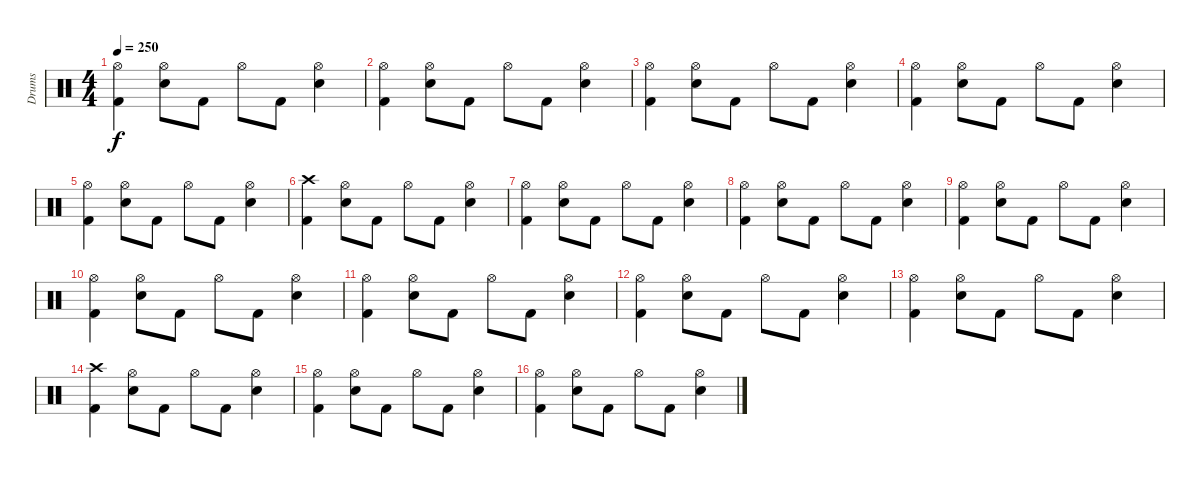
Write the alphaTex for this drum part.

\track ("Drums" "Drums") {instrument percussion}
\staff {score}
\articulation defaults
\ts (4 4)
\tempo 250
\clef neutral
\ks c
("Hi-Hat (open)" "Kick (hit) 2").4{dy f} ("Hi-Hat (open)" "Electric Snare (hit)").8 "Kick (hit) 2".8 "Hi-Hat (open)".8 "Kick (hit) 2".8 ("Hi-Hat (open)" "Electric Snare (hit)").4 |
("Hi-Hat (open)" "Kick (hit) 2").4 ("Hi-Hat (open)" "Electric Snare (hit)").8 "Kick (hit) 2".8 "Hi-Hat (open)".8 "Kick (hit) 2".8 ("Hi-Hat (open)" "Electric Snare (hit)").4 |
("Hi-Hat (open)" "Kick (hit) 2").4 ("Hi-Hat (open)" "Electric Snare (hit)").8 "Kick (hit) 2".8 "Hi-Hat (open)".8 "Kick (hit) 2".8 ("Hi-Hat (open)" "Electric Snare (hit)").4 |
("Hi-Hat (open)" "Kick (hit) 2").4 ("Hi-Hat (open)" "Electric Snare (hit)").8 "Kick (hit) 2".8 "Hi-Hat (open)".8 "Kick (hit) 2".8 ("Hi-Hat (open)" "Electric Snare (hit)").4 |
("Hi-Hat (open)" "Kick (hit) 2").4 ("Hi-Hat (open)" "Electric Snare (hit)").8 "Kick (hit) 2".8 "Hi-Hat (open)".8 "Kick (hit) 2".8 ("Hi-Hat (open)" "Electric Snare (hit)").4 |
("Crash high (hit)" "Kick (hit) 2").4 ("Hi-Hat (open)" "Electric Snare (hit)").8 "Kick (hit) 2".8 "Hi-Hat (open)".8 "Kick (hit) 2".8 ("Hi-Hat (open)" "Electric Snare (hit)").4 |
("Hi-Hat (open)" "Kick (hit) 2").4 ("Hi-Hat (open)" "Electric Snare (hit)").8 "Kick (hit) 2".8 "Hi-Hat (open)".8 "Kick (hit) 2".8 ("Hi-Hat (open)" "Electric Snare (hit)").4 |
("Hi-Hat (open)" "Kick (hit) 2").4 ("Hi-Hat (open)" "Electric Snare (hit)").8 "Kick (hit) 2".8 "Hi-Hat (open)".8 "Kick (hit) 2".8 ("Hi-Hat (open)" "Electric Snare (hit)").4 |
("Hi-Hat (open)" "Kick (hit) 2").4 ("Hi-Hat (open)" "Electric Snare (hit)").8 "Kick (hit) 2".8 "Hi-Hat (open)".8 "Kick (hit) 2".8 ("Hi-Hat (open)" "Electric Snare (hit)").4 |
("Hi-Hat (open)" "Kick (hit) 2").4 ("Hi-Hat (open)" "Electric Snare (hit)").8 "Kick (hit) 2".8 "Hi-Hat (open)".8 "Kick (hit) 2".8 ("Hi-Hat (open)" "Electric Snare (hit)").4 |
("Hi-Hat (open)" "Kick (hit) 2").4 ("Hi-Hat (open)" "Electric Snare (hit)").8 "Kick (hit) 2".8 "Hi-Hat (open)".8 "Kick (hit) 2".8 ("Hi-Hat (open)" "Electric Snare (hit)").4 |
("Hi-Hat (open)" "Kick (hit) 2").4 ("Hi-Hat (open)" "Electric Snare (hit)").8 "Kick (hit) 2".8 "Hi-Hat (open)".8 "Kick (hit) 2".8 ("Hi-Hat (open)" "Electric Snare (hit)").4 |
("Hi-Hat (open)" "Kick (hit) 2").4 ("Hi-Hat (open)" "Electric Snare (hit)").8 "Kick (hit) 2".8 "Hi-Hat (open)".8 "Kick (hit) 2".8 ("Hi-Hat (open)" "Electric Snare (hit)").4 |
("Crash high (hit)" "Kick (hit) 2").4 ("Hi-Hat (open)" "Electric Snare (hit)").8 "Kick (hit) 2".8 "Hi-Hat (open)".8 "Kick (hit) 2".8 ("Hi-Hat (open)" "Electric Snare (hit)").4 |
("Hi-Hat (open)" "Kick (hit) 2").4 ("Hi-Hat (open)" "Electric Snare (hit)").8 "Kick (hit) 2".8 "Hi-Hat (open)".8 "Kick (hit) 2".8 ("Hi-Hat (open)" "Electric Snare (hit)").4 |
("Hi-Hat (open)" "Kick (hit) 2").4 ("Hi-Hat (open)" "Electric Snare (hit)").8 "Kick (hit) 2".8 "Hi-Hat (open)".8 "Kick (hit) 2".8 ("Hi-Hat (open)" "Electric Snare (hit)").4
